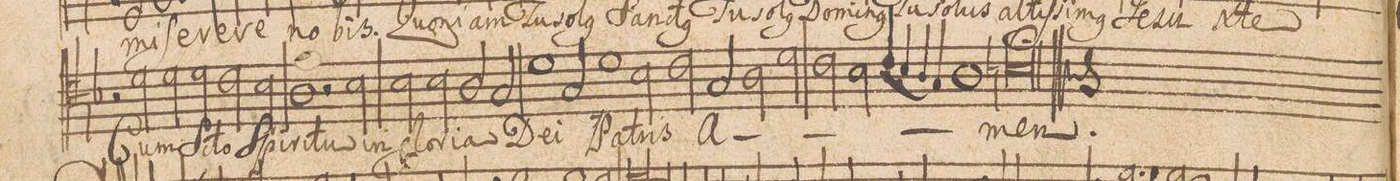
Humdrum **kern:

**kern	**text
*I"TENOR.	*
*clefC4	*
*k[b-]	*
*met(C|)	*
*M2/1	*
2r	.
2d\	Cum
=89-	=89-
2d\	S(an)-
2d\	-cto
2c\	Spi-
2B-\	-ri-
=90-	=90-
1.A	-tu
2B-\	in
=91-	=91-
2B-\	glo-
2B-\	-ri-
2A/	-a
2G/	De-
=92-	=92-
1d	.
2G/	-i
1d\	Pa-
=93-	=93-
2B-\	.
2c\	-tris
2G/	A-
=94-	=94-
2A\	.
2d\	.
2c\	.
2B-\	.
=95-	=95-
(4c/	.
4B-/	.
4A/	.
4G/)	.
1A	.
=96-	=96-
0Bnl;	-men
==	==
*-	*-
